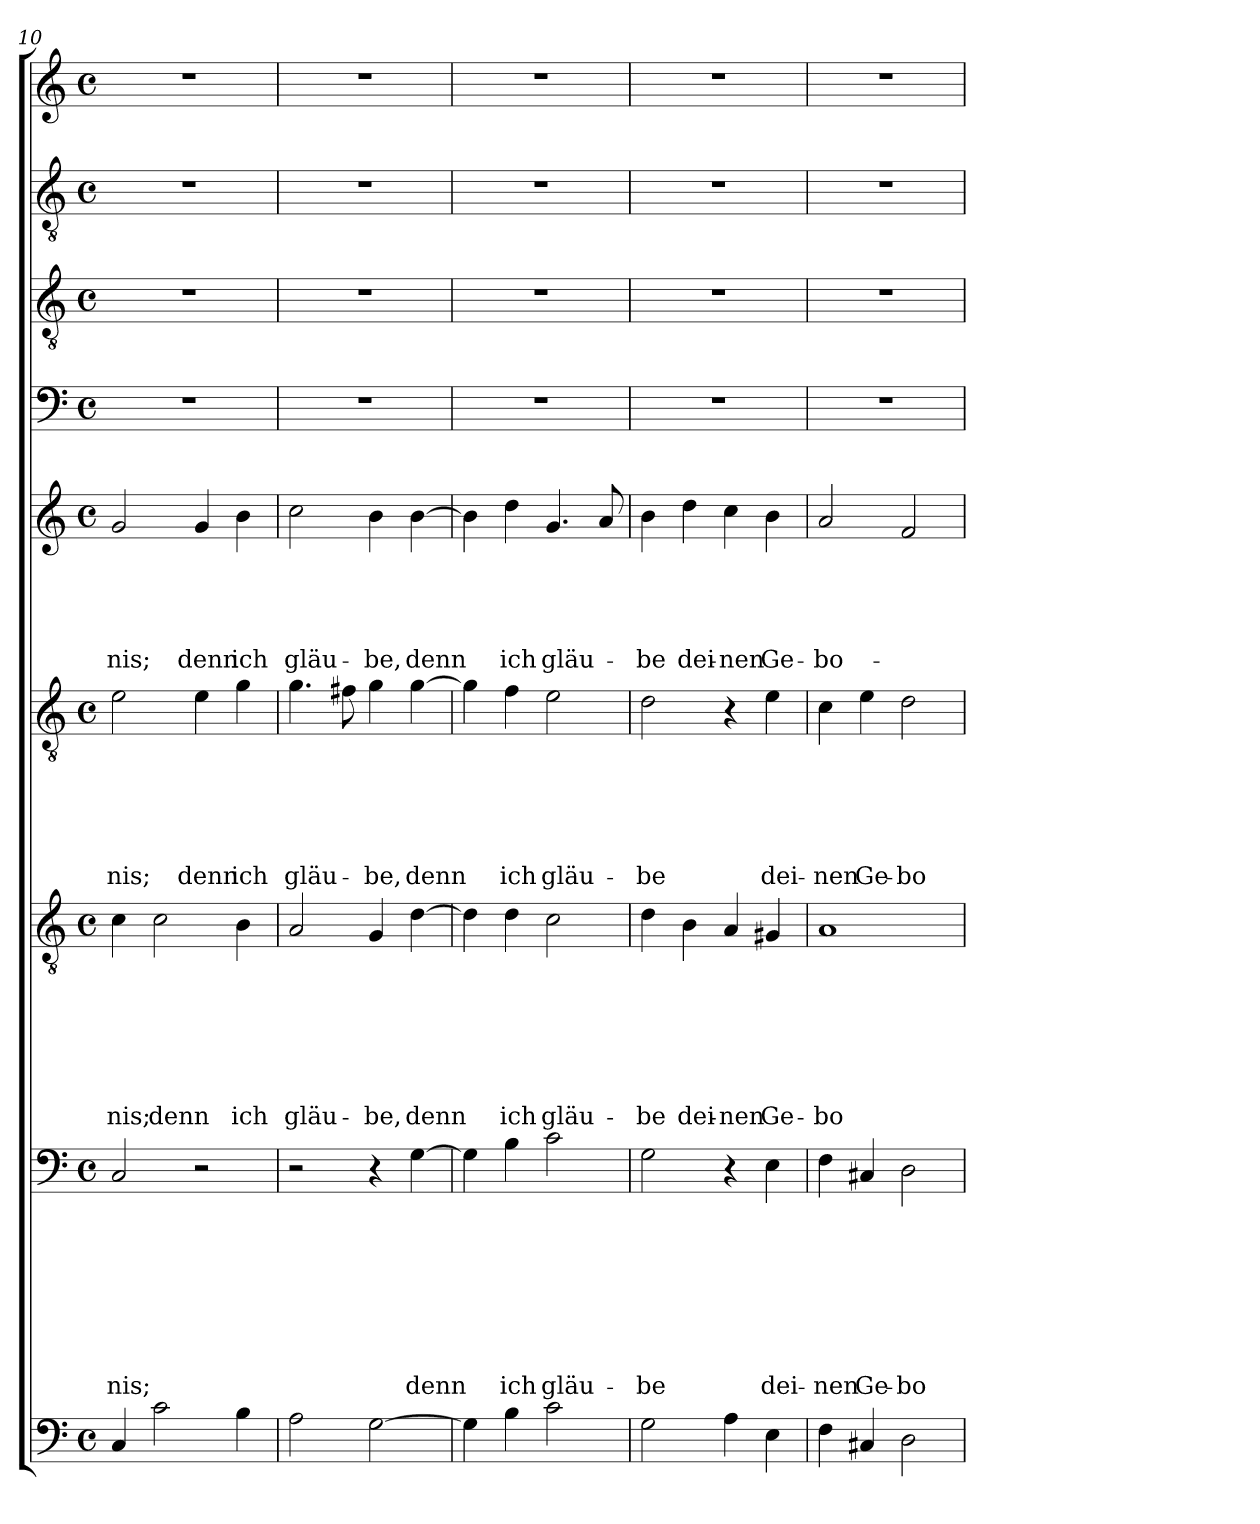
**kern	**kern	**text	**text	**text	**text	**text	**text	**text	**text	**kern	**text	**text	**text	**text	**text	**text	**text	**kern	**text	**text	**text	**text	**text	**text	**kern	**text	**text	**text	**text	**text	**kern	**kern	**kern	**kern
*part9	*part8	*part8	*part8	*part8	*part8	*part8	*part8	*part8	*part8	*part7	*part7	*part7	*part7	*part7	*part7	*part7	*part7	*part6	*part6	*part6	*part6	*part6	*part6	*part6	*part5	*part5	*part5	*part5	*part5	*part5	*part4	*part3	*part2	*part1
*staff9	*staff8	*staff8	*staff8	*staff8	*staff8	*staff8	*staff8	*staff8	*staff8	*staff7	*staff7	*staff7	*staff7	*staff7	*staff7	*staff7	*staff7	*staff6	*staff6	*staff6	*staff6	*staff6	*staff6	*staff6	*staff5	*staff5	*staff5	*staff5	*staff5	*staff5	*staff4	*staff3	*staff2	*staff1
*clefF4	*clefF4	*	*	*	*	*	*	*	*	*clefGv2	*	*	*	*	*	*	*	*clefGv2	*	*	*	*	*	*	*clefG2	*	*	*	*	*	*clefF4	*clefGv2	*clefGv2	*clefG2
*k[]	*k[]	*	*	*	*	*	*	*	*	*k[]	*	*	*	*	*	*	*	*k[]	*	*	*	*	*	*	*k[]	*	*	*	*	*	*k[]	*k[]	*k[]	*k[]
*C:	*C:	*	*	*	*	*	*	*	*	*C:	*	*	*	*	*	*	*	*C:	*	*	*	*	*	*	*C:	*	*	*	*	*	*C:	*C:	*C:	*C:
*M4/4	*M4/4	*	*	*	*	*	*	*	*	*M4/4	*	*	*	*	*	*	*	*M4/4	*	*	*	*	*	*	*M4/4	*	*	*	*	*	*M4/4	*M4/4	*M4/4	*M4/4
*met(c)	*met(c)	*	*	*	*	*	*	*	*	*met(c)	*	*	*	*	*	*	*	*met(c)	*	*	*	*	*	*	*met(c)	*	*	*	*	*	*met(c)	*met(c)	*met(c)	*met(c)
=10	=10	=10	=10	=10	=10	=10	=10	=10	=10	=10	=10	=10	=10	=10	=10	=10	=10	=10	=10	=10	=10	=10	=10	=10	=10	=10	=10	=10	=10	=10	=10	=10	=10	=10
!	!	!	!	!	!	!	!	!	!LO:LY:b	!	!	!	!	!	!	!	!LO:LY:b	!	!	!	!	!	!	!LO:LY:b	!	!	!	!	!	!LO:LY:b	!	!	!	!
4C/	2C/	.	.	.	.	.	.	.	-nis;	4c\	.	.	.	.	.	.	-nis;	2e\	.	.	.	.	.	-nis;	2g/	.	.	.	.	-nis;	1r	1r	1r	1r
!	!	!	!	!	!	!	!	!	!	!	!	!	!	!	!	!	!LO:LY:b	!	!	!	!	!	!	!	!	!	!	!	!	!	!	!	!	!
2c\	.	.	.	.	.	.	.	.	.	2c\	.	.	.	.	.	.	denn	.	.	.	.	.	.	.	.	.	.	.	.	.	.	.	.	.
!	!	!	!	!	!	!	!	!	!	!	!	!	!	!	!	!	!	!	!	!	!	!	!	!LO:LY:b	!	!	!	!	!	!LO:LY:b	!	!	!	!
.	2r	.	.	.	.	.	.	.	.	.	.	.	.	.	.	.	.	4e\	.	.	.	.	.	denn	4g/	.	.	.	.	denn	.	.	.	.
!	!	!	!	!	!	!	!	!	!	!	!	!	!	!	!	!	!LO:LY:b	!	!	!	!	!	!	!LO:LY:b	!	!	!	!	!	!LO:LY:b	!	!	!	!
4B\	.	.	.	.	.	.	.	.	.	4B\	.	.	.	.	.	.	ich	4g\	.	.	.	.	.	ich	4b\	.	.	.	.	ich	.	.	.	.
!!LO:PB:g=z
=11	=11	=11	=11	=11	=11	=11	=11	=11	=11	=11	=11	=11	=11	=11	=11	=11	=11	=11	=11	=11	=11	=11	=11	=11	=11	=11	=11	=11	=11	=11	=11	=11	=11	=11
!	!	!	!	!	!	!	!	!	!	!	!	!	!	!	!	!	!LO:LY:b	!	!	!	!	!	!	!LO:LY:b	!	!	!	!	!	!LO:LY:b	!	!	!	!
2A\	2r	.	.	.	.	.	.	.	.	2A/	.	.	.	.	.	.	gläu-	4.g\	.	.	.	.	.	gläu-	2cc\	.	.	.	.	gläu-	1r	1r	1r	1r
.	.	.	.	.	.	.	.	.	.	.	.	.	.	.	.	.	.	8f#X\	.	.	.	.	.	.	.	.	.	.	.	.	.	.	.	.
!	!	!	!	!	!	!	!	!	!	!	!	!	!	!	!	!	!LO:LY:b	!	!	!	!	!	!	!LO:LY:b	!	!	!	!	!	!LO:LY:b	!	!	!	!
[2G\	4r	.	.	.	.	.	.	.	.	4G/	.	.	.	.	.	.	-be,	4g\	.	.	.	.	.	-be,	4b\	.	.	.	.	-be,	.	.	.	.
!	!	!	!	!	!	!	!	!	!LO:LY:b	!	!	!	!	!	!	!	!LO:LY:b	!	!	!	!	!	!	!LO:LY:b	!	!	!	!	!	!LO:LY:b	!	!	!	!
.	[4G\	.	.	.	.	.	.	.	denn	[4d\	.	.	.	.	.	.	denn	[4g\	.	.	.	.	.	denn	[4b\	.	.	.	.	denn	.	.	.	.
=12	=12	=12	=12	=12	=12	=12	=12	=12	=12	=12	=12	=12	=12	=12	=12	=12	=12	=12	=12	=12	=12	=12	=12	=12	=12	=12	=12	=12	=12	=12	=12	=12	=12	=12
4G\]	4G\]	.	.	.	.	.	.	.	.	4d\]	.	.	.	.	.	.	.	4g\]	.	.	.	.	.	.	4b\]	.	.	.	.	.	1r	1r	1r	1r
!	!	!	!	!	!	!	!	!	!LO:LY:b	!	!	!	!	!	!	!	!LO:LY:b	!	!	!	!	!	!	!LO:LY:b	!	!	!	!	!	!LO:LY:b	!	!	!	!
4B\	4B\	.	.	.	.	.	.	.	ich	4d\	.	.	.	.	.	.	ich	4f\	.	.	.	.	.	ich	4dd\	.	.	.	.	ich	.	.	.	.
!	!	!	!	!	!	!	!	!	!LO:LY:b	!	!	!	!	!	!	!	!LO:LY:b	!	!	!	!	!	!	!LO:LY:b	!	!	!	!	!	!LO:LY:b	!	!	!	!
2c\	2c\	.	.	.	.	.	.	.	gläu-	2c\	.	.	.	.	.	.	gläu-	2e\	.	.	.	.	.	gläu-	4.g/	.	.	.	.	gläu-	.	.	.	.
.	.	.	.	.	.	.	.	.	.	.	.	.	.	.	.	.	.	.	.	.	.	.	.	.	8a/	.	.	.	.	.	.	.	.	.
=13	=13	=13	=13	=13	=13	=13	=13	=13	=13	=13	=13	=13	=13	=13	=13	=13	=13	=13	=13	=13	=13	=13	=13	=13	=13	=13	=13	=13	=13	=13	=13	=13	=13	=13
!	!	!	!	!	!	!	!	!	!LO:LY:b	!	!	!	!	!	!	!	!LO:LY:b	!	!	!	!	!	!	!LO:LY:b	!	!	!	!	!	!LO:LY:b	!	!	!	!
2G\	2G\	.	.	.	.	.	.	.	-be	4d\	.	.	.	.	.	.	-be	2d\	.	.	.	.	.	-be	4b\	.	.	.	.	-be	1r	1r	1r	1r
!	!	!	!	!	!	!	!	!	!	!	!	!	!	!	!	!	!LO:LY:b	!	!	!	!	!	!	!	!	!	!	!	!	!LO:LY:b	!	!	!	!
.	.	.	.	.	.	.	.	.	.	4B\	.	.	.	.	.	.	dei-	.	.	.	.	.	.	.	4dd\	.	.	.	.	dei-	.	.	.	.
!	!	!	!	!	!	!	!	!	!	!	!	!	!	!	!	!	!LO:LY:b	!	!	!	!	!	!	!	!	!	!	!	!	!LO:LY:b	!	!	!	!
4A\	4r	.	.	.	.	.	.	.	.	4A/	.	.	.	.	.	.	-nen	4r	.	.	.	.	.	.	4cc\	.	.	.	.	-nen	.	.	.	.
!	!	!	!	!	!	!	!	!	!LO:LY:b	!	!	!	!	!	!	!	!LO:LY:b	!	!	!	!	!	!	!LO:LY:b	!	!	!	!	!	!LO:LY:b	!	!	!	!
4E\	4E\	.	.	.	.	.	.	.	dei-	4G#X/	.	.	.	.	.	.	Ge-	4e\	.	.	.	.	.	dei-	4b\	.	.	.	.	Ge-	.	.	.	.
=14	=14	=14	=14	=14	=14	=14	=14	=14	=14	=14	=14	=14	=14	=14	=14	=14	=14	=14	=14	=14	=14	=14	=14	=14	=14	=14	=14	=14	=14	=14	=14	=14	=14	=14
!	!	!	!	!	!	!	!	!	!LO:LY:b	!	!	!	!	!	!	!	!LO:LY:b	!	!	!	!	!	!	!LO:LY:b	!	!	!	!	!	!LO:LY:b	!	!	!	!
4F\	4F\	.	.	.	.	.	.	.	-nen	1A	.	.	.	.	.	.	-bo-	4c\	.	.	.	.	.	-nen	2a/	.	.	.	.	-bo-	1r	1r	1r	1r
!	!	!	!	!	!	!	!	!	!LO:LY:b	!	!	!	!	!	!	!	!	!	!	!	!	!	!	!LO:LY:b	!	!	!	!	!	!	!	!	!	!
4C#X/	4C#X/	.	.	.	.	.	.	.	Ge-	.	.	.	.	.	.	.	.	4e\	.	.	.	.	.	Ge-	.	.	.	.	.	.	.	.	.	.
!	!	!	!	!	!	!	!	!	!LO:LY:b	!	!	!	!	!	!	!	!	!	!	!	!	!	!	!LO:LY:b	!	!	!	!	!	!	!	!	!	!
2D\	2D\	.	.	.	.	.	.	.	-bo-	.	.	.	.	.	.	.	.	2d\	.	.	.	.	.	-bo-	2f/	.	.	.	.	.	.	.	.	.
=	=	=	=	=	=	=	=	=	=	=	=	=	=	=	=	=	=	=	=	=	=	=	=	=	=	=	=	=	=	=	=	=	=	=
*-	*-	*-	*-	*-	*-	*-	*-	*-	*-	*-	*-	*-	*-	*-	*-	*-	*-	*-	*-	*-	*-	*-	*-	*-	*-	*-	*-	*-	*-	*-	*-	*-	*-	*-
